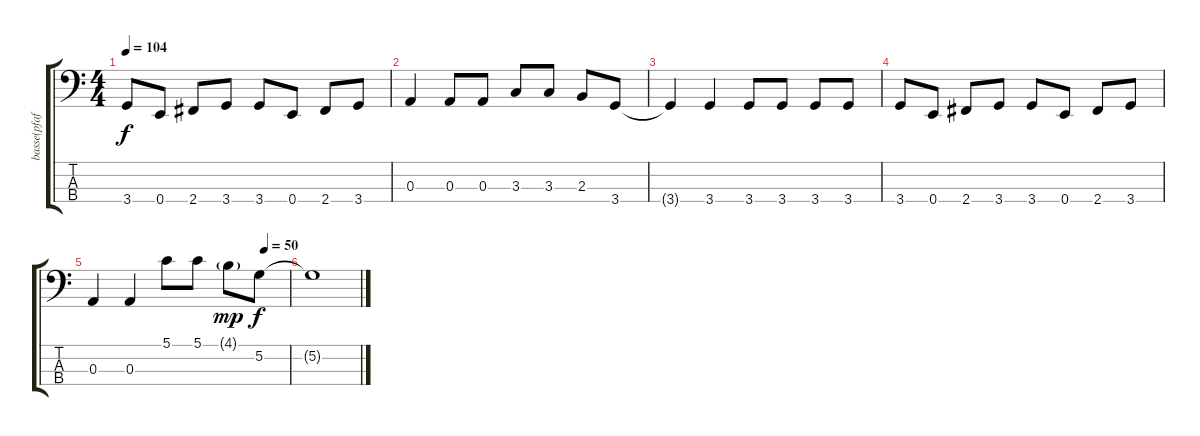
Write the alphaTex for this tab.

\track ("basse(pfaff)" "basse(pfaf") {instrument electricbasspick}
\staff {score tabs}
\tuning (G2 D2 A1 E1) {hide}
\ts (4 4)
\tempo 104
\clef f4
\ks c
3.4.8{dy f} 0.4.8 2.4.8 3.4.8 3.4.8 0.4.8 2.4.8 3.4.8 |
0.3.4 0.3.8 0.3.8 3.3.8 3.3.8 2.3.8 3.4.8 |
3.4{t}.4 3.4.4 3.4.8 3.4.8 3.4.8 3.4.8 |
3.4.8 0.4.8 2.4.8 3.4.8 3.4.8 0.4.8 2.4.8 3.4.8 |
\tempo (50 0.875)
0.3.4 0.3.4 5.1.8 5.1.8 4.1{g}.8{dy mp} 5.2.8{dy f} |
5.2{t}.1
